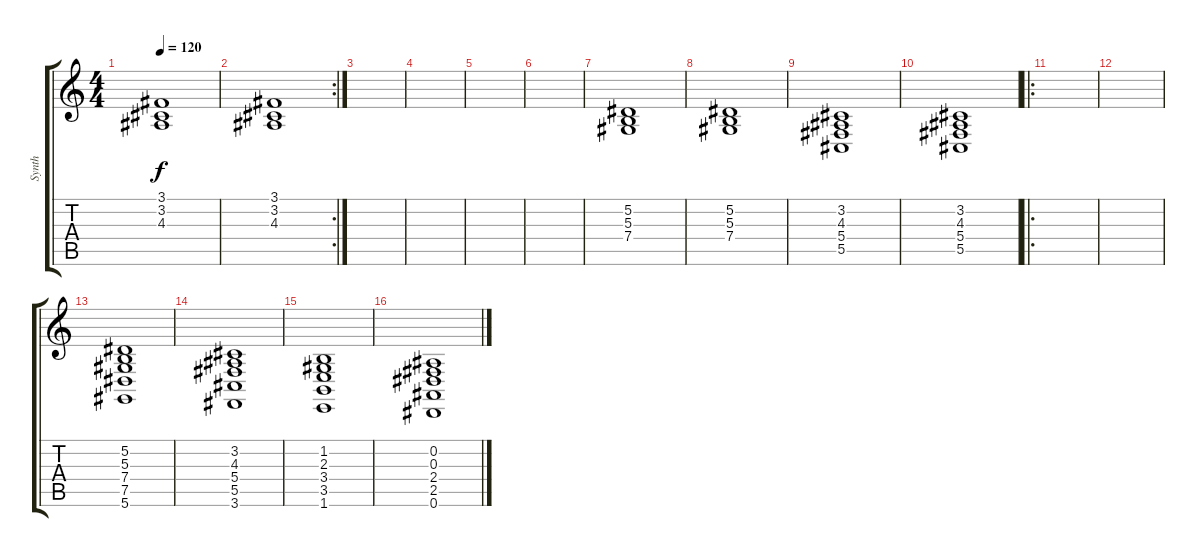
\track ("Synth" "Synth") {instrument synthstrings1}
\staff {score tabs}
\tuning (Eb4 Bb3 Gb3 Db3 Ab2 Eb2) {hide}
\ts (4 4)
\tempo 120
\clef g2
\ks c
(3.1 3.2 4.3).1{dy f} |
\rc 2
(3.1 3.2 4.3).1 |
|
|
|
|
(5.2 5.3 7.4).1 |
(5.2 5.3 7.4).1 |
(3.2 4.3 5.4 5.5).1 |
(3.2 4.3 5.4 5.5).1 |
\ro
|
|
(5.2 5.3 7.4 7.5 5.6).1 |
(3.2 4.3 5.4 5.5 3.6).1 |
(1.2 2.3 3.4 3.5 1.6).1 |
(0.2 0.3 2.4 2.5 0.6).1
